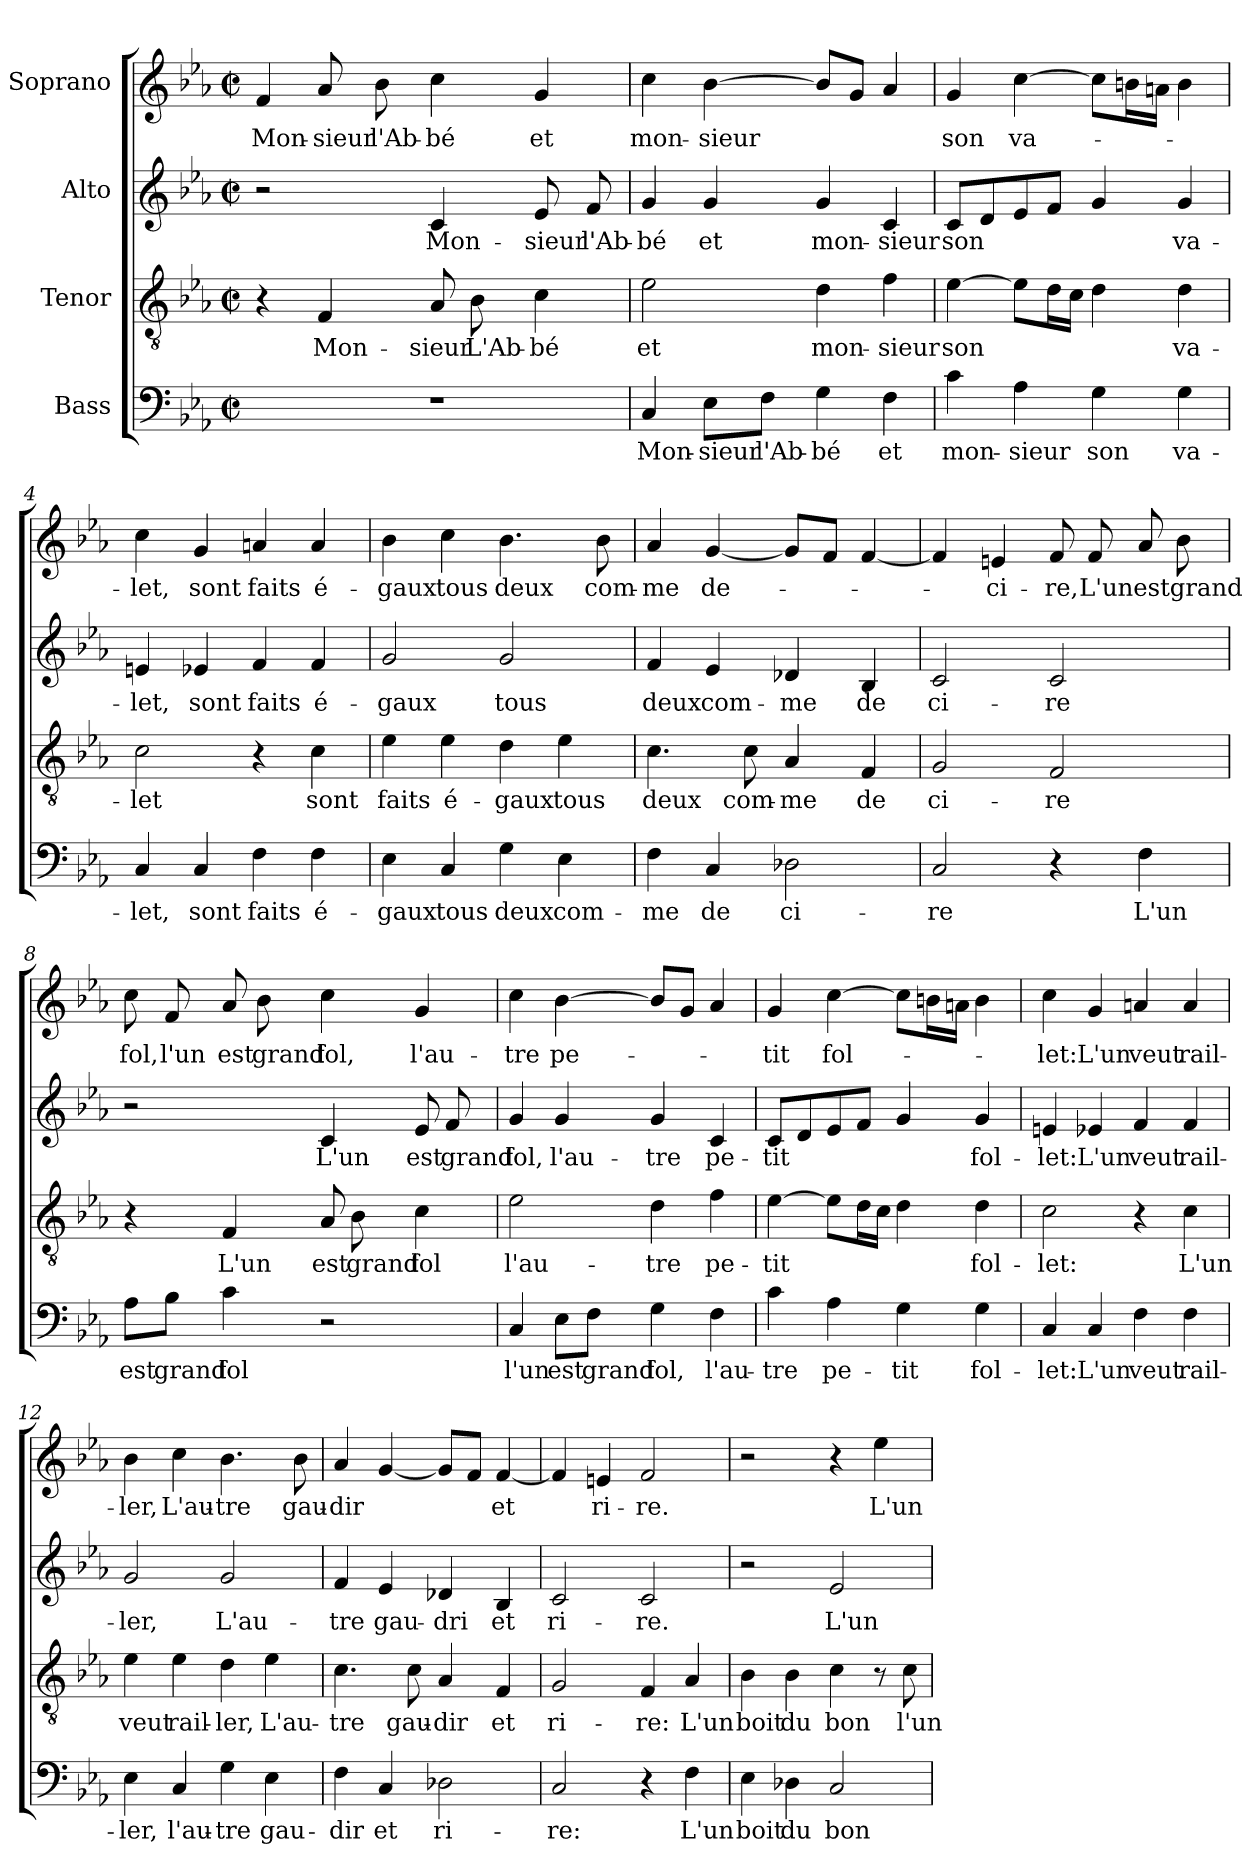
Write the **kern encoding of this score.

**kern	**text	**kern	**text	**kern	**text	**kern	**text
*part4	*part4	*part3	*part3	*part2	*part2	*part1	*part1
*staff4	*staff4	*staff3	*staff3	*staff2	*staff2	*staff1	*staff1
*I"Bass	*	*I"Tenor	*	*I"Alto	*	*I"Soprano	*
*clefF4	*	*clefGv2	*	*clefG2	*	*clefG2	*
*k[b-e-a-]	*	*k[b-e-a-]	*	*k[b-e-a-]	*	*k[b-e-a-]	*
*E-:	*	*E-:	*	*E-:	*	*E-:	*
*M2/2	*	*M2/2	*	*M2/2	*	*M2/2	*
*met(c|)	*	*met(c|)	*	*met(c|)	*	*met(c|)	*
=1	=1	=1	=1	=1	=1	=1	=1
1r	.	4r	.	2r	.	4f/	Mon-
.	.	4F/	Mon-	.	.	8a-/	-sieur
.	.	.	.	.	.	8b-\	l'Ab-
.	.	8A-/	-sieur	4c/	Mon-	4cc\	-bé
.	.	8B-\	L'Ab-	.	.	.	.
.	.	4c\	-bé	8e-/	-sieur	4g/	et
.	.	.	.	8f/	l'Ab-	.	.
=2	=2	=2	=2	=2	=2	=2	=2
4C/	Mon-	2e-\	et	4g/	-bé	4cc\	mon-
8E-\L	-sieur	.	.	4g/	et	[4b-\	-sieur
8F\J	l'Ab-	.	.	.	.	.	.
4G\	-bé	4d\	mon-	4g/	mon-	8b-/L]	.
.	.	.	.	.	.	8g/J	.
4F\	et	4f\	-sieur	4c/	-sieur	4a-/	.
=3	=3	=3	=3	=3	=3	=3	=3
4c\	mon-	[4e-\	son	8c/L	son	4g/	son
.	.	.	.	8d/	.	.	.
4A-\	-sieur	8e-\L]	.	8e-/	.	[4cc\	va-
.	.	16d\L	.	8f/J	.	.	.
.	.	16c\JJ	.	.	.	.	.
4G\	son	4d\	.	4g/	.	8cc\L]	.
.	.	.	.	.	.	16bn\L	.
.	.	.	.	.	.	16an\JJ	.
4G\	va-	4d\	va-	4g/	va-	4b\	.
!!LO:LB:g=z
=4	=4	=4	=4	=4	=4	=4	=4
4C/	-let,	2c\	-let	4en/	-let,	4cc\	-let,
4C/	sont	.	.	4e-X/	sont	4g/	sont
4F\	faits	4r	.	4f/	faits	4an/	faits
4F\	é-	4c\	sont	4f/	é-	4a/	é-
=5	=5	=5	=5	=5	=5	=5	=5
4E-\	-gaux	4e-\	faits	2g/	-gaux	4b-\	-gaux
4C/	tous	4e-\	é-	.	.	4cc\	tous
4G\	deux	4d\	-gaux	2g/	tous	4.b-\	deux
4E-\	com-	4e-\	tous	.	.	.	.
.	.	.	.	.	.	8b-\	com-
=6	=6	=6	=6	=6	=6	=6	=6
4F\	-me	4.c\	deux	4f/	deux	4a-/	-me
4C/	de	.	.	4e-/	com-	[4g/	de-
.	.	8c\	com-	.	.	.	.
2D-X\	ci-	4A-/	-me	4d-X/	-me	8g/L]	.
.	.	.	.	.	.	8f/J	.
.	.	4F/	de	4B-/	de	[4f/	.
=7	=7	=7	=7	=7	=7	=7	=7
2C/	-re	2G/	ci-	2c/	ci-	4f/]	.
.	.	.	.	.	.	4en/	-ci-
4r	.	2F/	-re	2c/	-re	8f/	-re,
.	.	.	.	.	.	8f/	L'un
4F\	L'un	.	.	.	.	8a-/	est
.	.	.	.	.	.	8b-\	grand
!!LO:PB:g=z
=8	=8	=8	=8	=8	=8	=8	=8
8A-\L	est	4r	.	2r	.	8cc\	fol,
8B-\J	grand	.	.	.	.	8f/	l'un
4c\	fol	4F/	L'un	.	.	8a-/	est
.	.	.	.	.	.	8b-\	grand
2r	.	8A-/	est	4c/	L'un	4cc\	fol,
.	.	8B-\	grand	.	.	.	.
.	.	4c\	fol	8e-/	est	4g/	l'au-
.	.	.	.	8f/	grand	.	.
=9	=9	=9	=9	=9	=9	=9	=9
4C/	l'un	2e-\	l'au-	4g/	fol,	4cc\	-tre
8E-\L	est	.	.	4g/	l'au-	[4b-\	pe-
8F\J	grand	.	.	.	.	.	.
4G\	fol,	4d\	-tre	4g/	-tre	8b-/L]	.
.	.	.	.	.	.	8g/J	.
4F\	l'au-	4f\	pe-	4c/	pe-	4a-/	.
=10	=10	=10	=10	=10	=10	=10	=10
4c\	-tre	[4e-\	-tit	8c/L	-tit	4g/	-tit
.	.	.	.	8d/	.	.	.
4A-\	pe-	8e-\L]	.	8e-/	.	[4cc\	fol-
.	.	16d\L	.	8f/J	.	.	.
.	.	16c\JJ	.	.	.	.	.
4G\	-tit	4d\	.	4g/	.	8cc\L]	.
.	.	.	.	.	.	16bn\L	.
.	.	.	.	.	.	16an\JJ	.
4G\	fol-	4d\	fol-	4g/	fol-	4b\	.
!!LO:LB:g=z
=11	=11	=11	=11	=11	=11	=11	=11
4C/	-let:	2c\	-let:	4en/	-let:	4cc\	-let:
4C/	L'un	.	.	4e-X/	L'un	4g/	L'un
4F\	veut	4r	.	4f/	veut	4an/	veut
4F\	rail-	4c\	L'un	4f/	rail-	4a/	rail-
=12	=12	=12	=12	=12	=12	=12	=12
4E-\	-ler,	4e-\	veut	2g/	-ler,	4b-\	-ler,
4C/	l'au-	4e-\	rail-	.	.	4cc\	L'au-
4G\	-tre	4d\	-ler,	2g/	L'au-	4.b-\	-tre
4E-\	gau-	4e-\	L'au-	.	.	.	.
.	.	.	.	.	.	8b-\	gau-
=13	=13	=13	=13	=13	=13	=13	=13
4F\	-dir	4.c\	-tre	4f/	-tre	4a-/	-dir
4C/	et	.	.	4e-/	gau-	[4g/	.
.	.	8c\	gau-	.	.	.	.
2D-X\	ri-	4A-/	-dir	4d-X/	-dri	8g/L]	.
.	.	.	.	.	.	8f/J	.
.	.	4F/	et	4B-/	et	[4f/	et
=14	=14	=14	=14	=14	=14	=14	=14
2C/	-re:	2G/	ri-	2c/	ri-	4f/]	.
.	.	.	.	.	.	4en/	ri-
4r	.	4F/	-re:	2c/	-re.	2f/	-re.
4F\	L'un	4A-/	L'un	.	.	.	.
=15	=15	=15	=15	=15	=15	=15	=15
4E-\	boit	4B-\	boit	2r	.	2r	.
4D-X\	du	4B-\	du	.	.	.	.
2C/	bon	4c\	bon	2e-/	L'un	4r	.
.	.	8r	.	.	.	4ee-\	L'un
.	.	8c\	l'un	.	.	.	.
=	=	=	=	=	=	=	=
*-	*-	*-	*-	*-	*-	*-	*-
